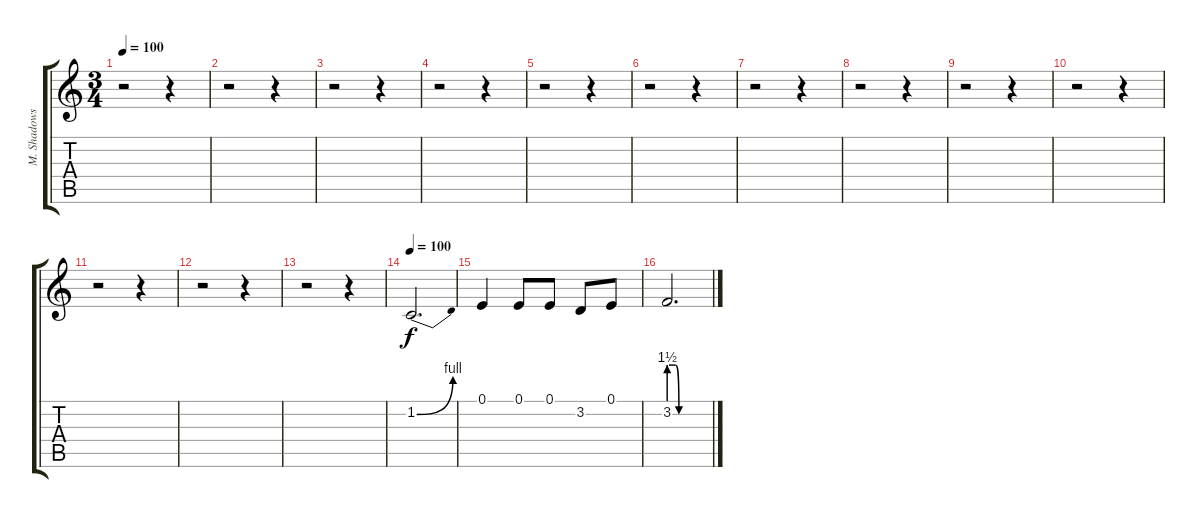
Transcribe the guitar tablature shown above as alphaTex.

\track ("M. Shadows Vocals" "M. Shadows") {instrument clarinet}
\staff {score tabs}
\tuning (E4 B3 G3 D3 A2 D2) {hide}
\ts (3 4)
\tempo 100
\clef g2
\ks c
r.2{dy f} r.4 |
r.2 r.4 |
r.2 r.4 |
r.2 r.4 |
r.2 r.4 |
r.2 r.4 |
r.2 r.4 |
r.2 r.4 |
r.2 r.4 |
r.2 r.4 |
r.2 r.4 |
r.2 r.4 |
r.2 r.4 |
\tempo 100
1.2{be (bend 0 0 60 4)}.2{d volume 14 balance 5 instrument mutedtrumpet} |
0.1.4 0.1.8 0.1.8 3.2.8 0.1.8 |
3.2{be (custom 0 6 10 6 15 0 30 0 60 0)}.2{d}
